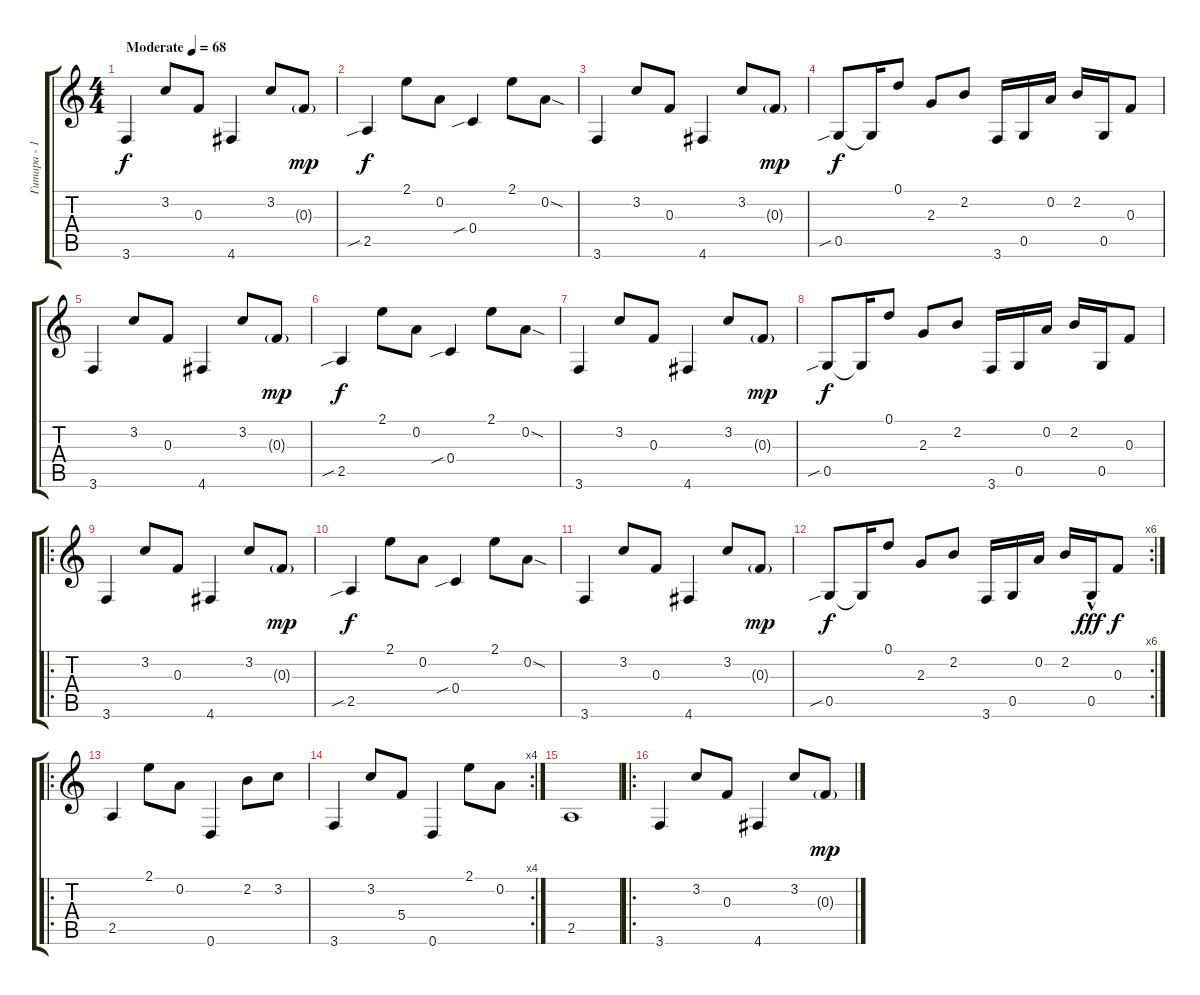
\track ("Гитара - 1" "Гитара - 1") {instrument acousticguitarsteel}
\staff {score tabs}
\tuning (D4 A3 F3 C3 G2 D2) {hide}
\ts (4 4)
\tempo (68 "Moderate")
\clef g2
\ks c
3.6.4{dy f instrument acousticguitarsteel} 3.2.8 0.3.8 4.6.4 3.2.8 0.3{g}.8{dy mp} |
2.5{sib}.4{dy f} 2.1.8 0.2.8 0.4{sib}.4 2.1.8 0.2{sod}.8 |
3.6.4 3.2.8 0.3.8 4.6.4 3.2.8 0.3{g}.8{dy mp} |
0.5{sib}.8{dy f} 0.5{t}.16 0.1.8 2.3.8 2.2.8 3.6.16 0.5.16 0.2.16 2.2.16 0.5.16 0.3.8 |
3.6.4 3.2.8 0.3.8 4.6.4 3.2.8 0.3{g}.8{dy mp} |
2.5{sib}.4{dy f} 2.1.8 0.2.8 0.4{sib}.4 2.1.8 0.2{sod}.8 |
3.6.4 3.2.8 0.3.8 4.6.4 3.2.8 0.3{g}.8{dy mp} |
0.5{sib}.8{dy f} 0.5{t}.16 0.1.8 2.3.8 2.2.8 3.6.16 0.5.16 0.2.16 2.2.16 0.5.16 0.3.8 |
\ro
3.6.4 3.2.8 0.3.8 4.6.4 3.2.8 0.3{g}.8{dy mp} |
2.5{sib}.4{dy f} 2.1.8 0.2.8 0.4{sib}.4 2.1.8 0.2{sod}.8 |
3.6.4 3.2.8 0.3.8 4.6.4 3.2.8 0.3{g}.8{dy mp} |
\rc 6
0.5{sib}.8{dy f} 0.5{t}.16 0.1.8 2.3.8 2.2.8 3.6.16 0.5.16 0.2.16 2.2.16 0.5{hac}.16{dy fff} 0.3.8{dy f} |
\ro
2.5.4 2.1.8 0.2.8 0.6.4 2.2.8 3.2.8 |
\rc 4
3.6.4 3.2.8 5.4.8 0.6.4 2.1.8 0.2.8 |
2.5.1 |
\ro
3.6.4 3.2.8 0.3.8 4.6.4 3.2.8 0.3{g}.8{dy mp}
